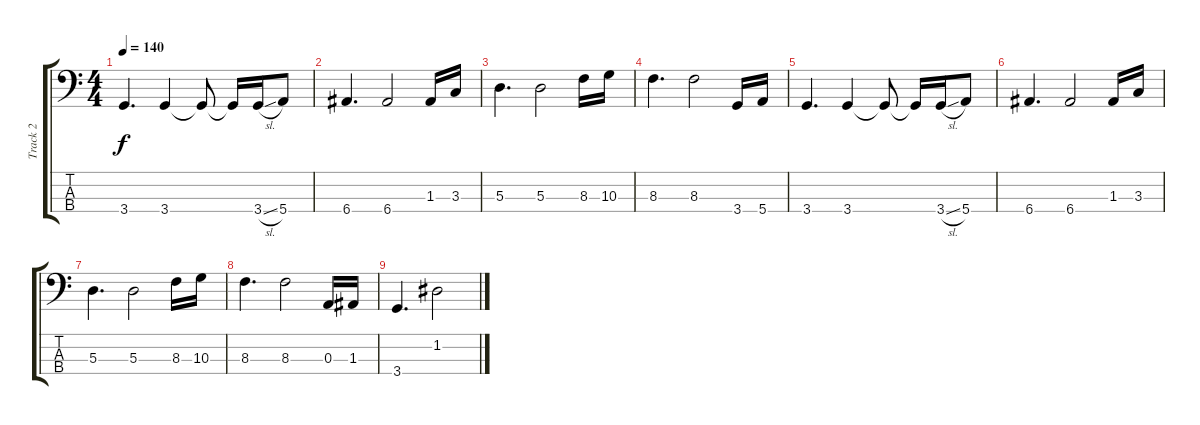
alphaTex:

\track ("Track 2" "Track 2") {mute instrument electricbassfinger}
\staff {score tabs}
\tuning (G2 D2 A1 E1) {hide}
\ts (4 4)
\tempo 140
\clef f4
\ks c
3.4.4{d dy f} 3.4.4 3.4{t}.8 3.4{t}.16 3.4{sl}.16 5.4.8 |
6.4.4{d} 6.4.2 1.3.16 3.3.16 |
5.3.4{d} 5.3.2 8.3.16 10.3.16 |
8.3.4{d} 8.3.2 3.4.16 5.4.16 |
3.4.4{d} 3.4.4 3.4{t}.8 3.4{t}.16 3.4{sl}.16 5.4.8 |
6.4.4{d} 6.4.2 1.3.16 3.3.16 |
5.3.4{d} 5.3.2 8.3.16 10.3.16 |
8.3.4{d} 8.3.2 0.3.16 1.3.16 |
3.4.4{d} 1.2.2
